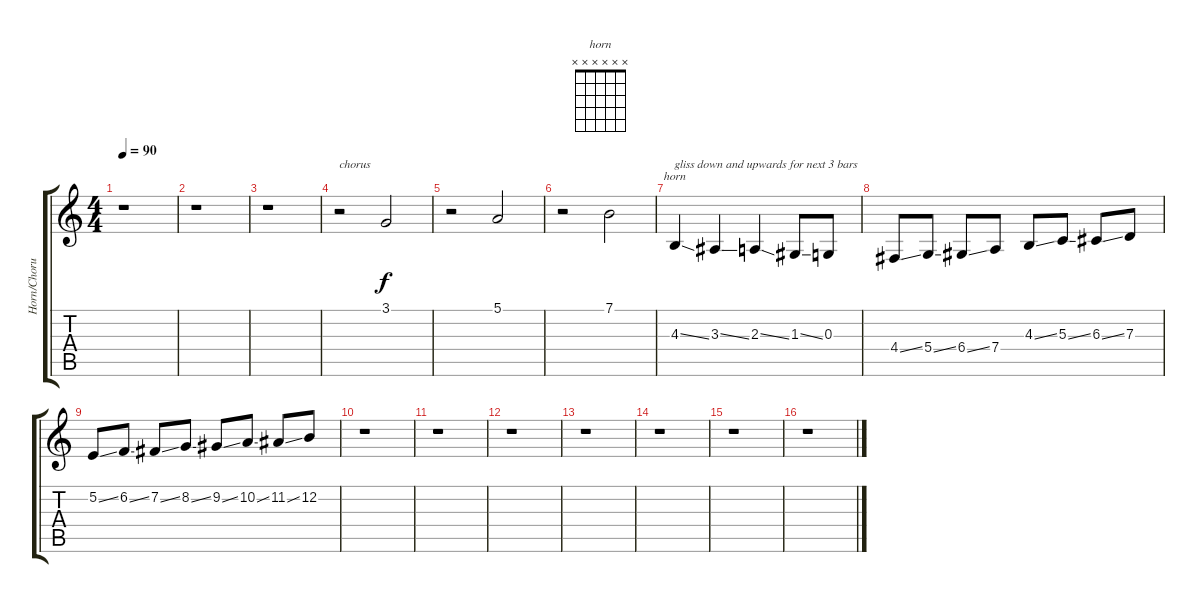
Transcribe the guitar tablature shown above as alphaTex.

\track ("Horn/Chorus" "Horn/Choru") {instrument brasssection}
\staff {score tabs}
\tuning (E4 B3 G3 D3 A2 E2) {hide}
\chord ("horn" x x x x x x)
\ts (4 4)
\tempo 90
\clef g2
\ks c
r.1{dy f} |
r.1 |
r.1 |
r.2{txt "chorus"} 3.1.2{instrument voiceoohs} |
r.2 5.1.2 |
r.2 7.1.2 |
4.3{ss}.4{ch "horn" txt "gliss down and upwards for next 3 bars" instrument brasssection} 3.3{ss}.4 2.3{ss}.4 1.3{ss}.8 0.3.8 |
4.4{ss}.8 5.4{ss}.8 6.4{ss}.8 7.4.8 4.3{ss}.8 5.3{ss}.8 6.3{ss}.8 7.3.8 |
5.2{ss}.8 6.2{ss}.8 7.2{ss}.8 8.2{ss}.8 9.2{ss}.8 10.2{ss}.8 11.2{ss}.8 12.2.8 |
r.1 |
r.1 |
r.1 |
r.1 |
r.1 |
r.1 |
r.1
